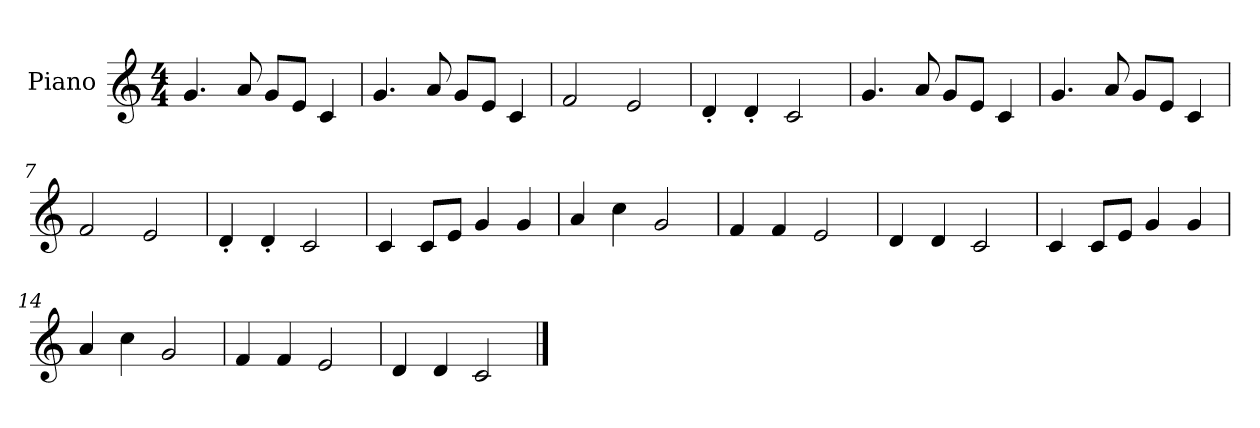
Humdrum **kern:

**kern
*part1
*staff1
*I"Piano
*I'Pno.
*clefG2
*k[]
*M4/4
=1
4.g/
8a/
8g/L
8e/J
4c/
=2
4.g/
8a/
8g/L
8e/J
4c/
=3
2f/
2e/
=4
4d'/
4d'/
2c/
=5
4.g/
8a/
8g/L
8e/J
4c/
=6
4.g/
8a/
8g/L
8e/J
4c/
=7
2f/
2e/
=8
4d'/
4d'/
2c/
=9
4c/
8c/L
8e/J
4g/
4g/
!!LO:LB:g=z
=10
4a/
4cc\
2g/
=11
4f/
4f/
2e/
=12
4d/
4d/
2c/
=13
4c/
8c/L
8e/J
4g/
4g/
=14
4a/
4cc\
2g/
=15
4f/
4f/
2e/
=16
4d/
4d/
2c/
==
*-
